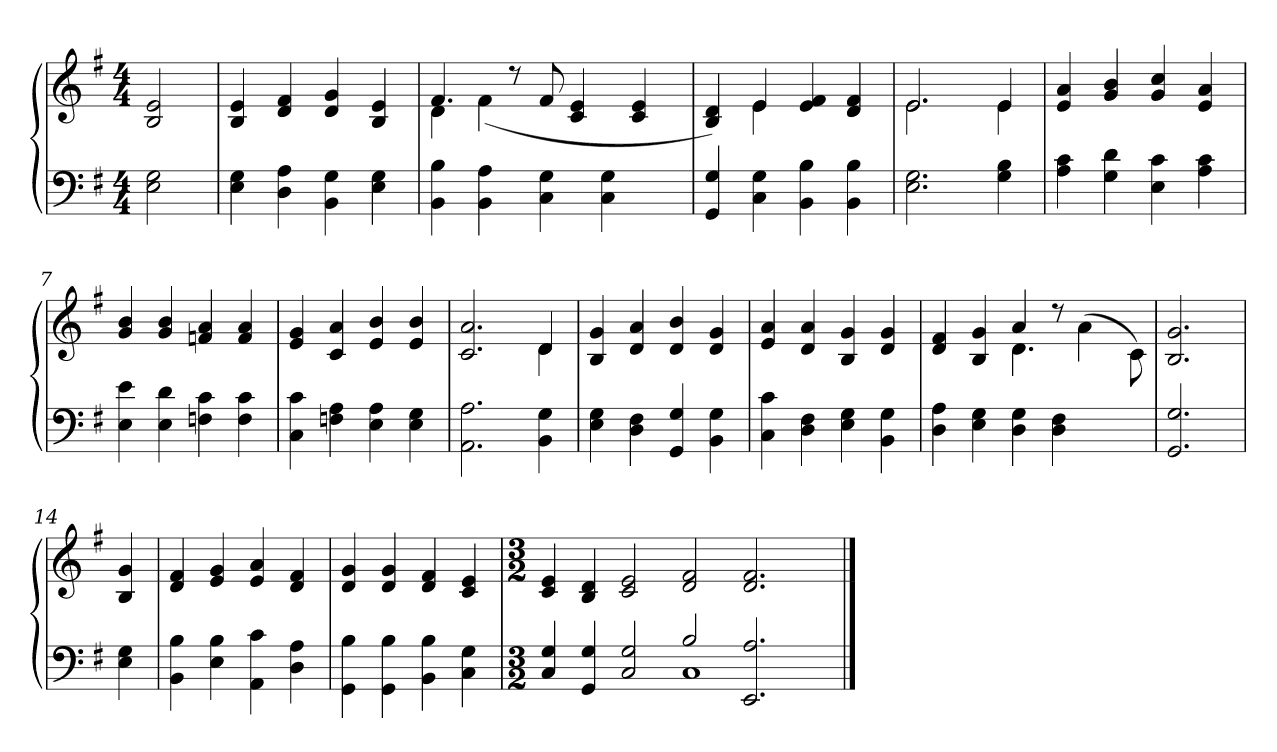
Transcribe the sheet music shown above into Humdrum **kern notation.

**kern	**kern
*part2	*part1
*staff2	*staff1
*clefF4	*clefG2
*k[f#]	*k[f#]
*G:	*G:
*M4/4	*M4/4
*MM110	*MM110
=1	=1
2E\ 2G\	2B/ 2e/
=2	=2
4E\ 4G\	4B/ 4e/
4D\ 4A\	4d/ 4f#/
4BB\ 4G\	4d/ 4g/
4E\ 4G\	4B/ 4e/
=3	=3
*	*^
4BB\ 4B\	4.f#/	4d\
4BB\ 4A\	.	(<4f#\
.	8r	.
4C\ 4G\	8f#/	2ryy
.	4c/ 4e/	.
4C\ 4G\	.	.
.	4c/ 4e/	.
8ryy	.	8ryy
=4	=4	=4
4GG/ 4G/	4B/ 4d/)	4ryy
4C\ 4G\	4e/	4e\
4BB\ 4B\	4e/ 4f#/	2ryy
4BB\ 4B\	4d/ 4f#/	.
=5	=5	=5
2.E\ 2.G\	2.e/	2.e\
4G\ 4B\	4e/	4e\
*	*v	*v
=6	=6
4A\ 4c\	4e/ 4a/
4G\ 4d\	4g/ 4b/
4E\ 4c\	4g/ 4cc/
4A\ 4c\	4e/ 4a/
=7	=7
4E\ 4e\	4g/ 4b/
4E\ 4d\	4g/ 4b/
4Fn\ 4c\	4fn/ 4a/
4F\ 4c\	4f/ 4a/
=8	=8
4C\ 4c\	4e/ 4g/
4Fn\ 4A\	4c/ 4a/
4E\ 4A\	4e/ 4b/
4E\ 4G\	4e/ 4b/
=9	=9
*	*^
2.AA\ 2.A\	2.c/ 2.a/	2.ryy
4BB\ 4G\	4d/	4d\
*	*v	*v
!!LO:LB:g=z
=10	=10
4E\ 4G\	4B/ 4g/
4D\ 4F#\	4d/ 4a/
4GG/ 4G/	4d/ 4b/
4BB\ 4G\	4d/ 4g/
=11	=11
4C\ 4c\	4e/ 4a/
4D\ 4F#\	4d/ 4a/
4E\ 4G\	4B/ 4g/
4BB\ 4G\	4d/ 4g/
=12	=12
*	*^
4D\ 4A\	4d/ 4f#/	2ryy
4E\ 4G\	4B/ 4g/	.
4D\ 4G\	4a/	4.d\
4D\ 4F#\	8r	.
.	4.ryy	(<4a\
4ryy	.	.
.	.	8c\)
*	*v	*v
=13	=13
2.GG/ 2.G/	2.B/ 2.g/
=14	=14
4E\ 4G\	4B/ 4g/
=15	=15
4BB\ 4B\	4d/ 4f#/
4E\ 4B\	4e/ 4g/
4AA\ 4c\	4e/ 4a/
4D\ 4A\	4d/ 4f#/
=16	=16
4GG\ 4B\	4d/ 4g/
4GG\ 4B\	4d/ 4g/
4BB\ 4B\	4d/ 4f#/
4C\ 4G\	4c/ 4e/
=17	=17
*M3/2	*M3/2
*^	*
4C/ 4G/	1ryy	4c/ 4e/
4GG/ 4G/	.	4B/ 4d/
2C/ 2G/	.	2c/ 2e/
2B/	1C	2d/ 2f#/
2.EE/ 2.A/	.	2.d/ 2.f#/
.	4ryy	.
*v	*v	*
==	==
*-	*-
